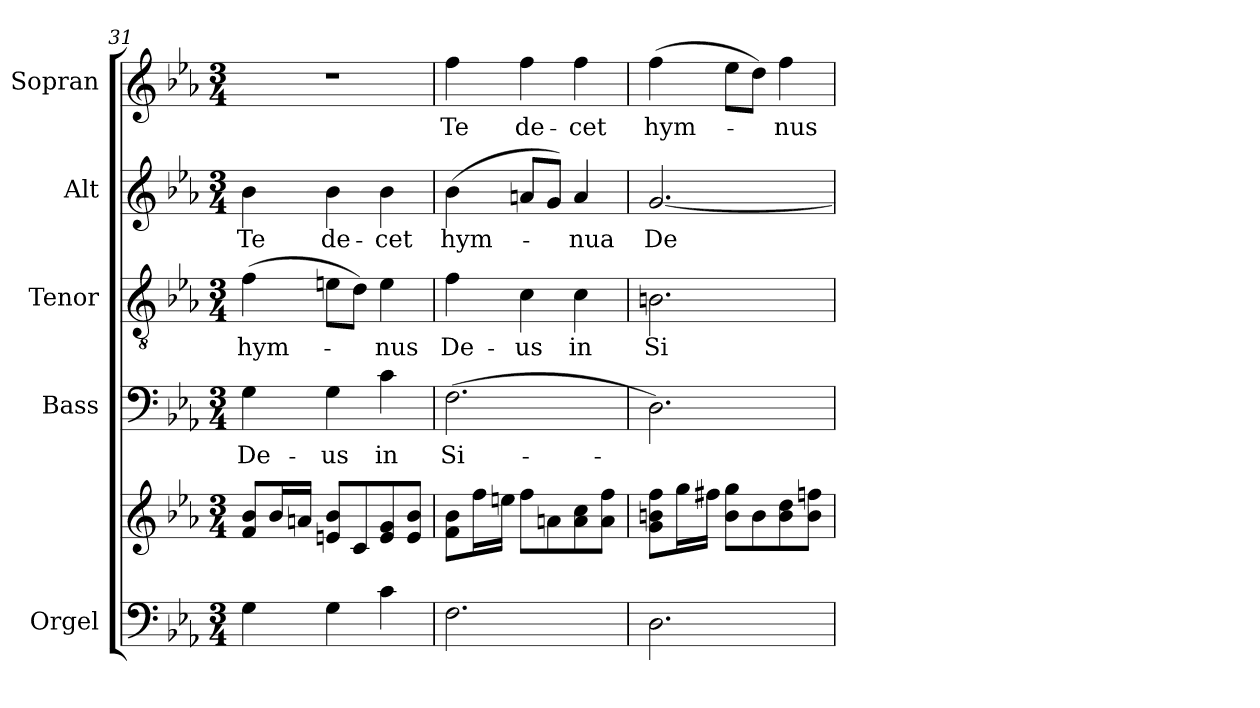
**kern	**kern	**kern	**text	**kern	**text	**kern	**text	**kern	**text
*part5	*part5	*part4	*part4	*part3	*part3	*part2	*part2	*part1	*part1
*staff6	*staff5	*staff4	*staff4	*staff3	*staff3	*staff2	*staff2	*staff1	*staff1
*I"Orgel	*	*I"Bass	*	*I"Tenor	*	*I"Alt	*	*I"Sopran	*
*I'Org.	*	*I'B.	*	*I'T.	*	*I'A.	*	*I'S.	*
*clefF4	*clefG2	*clefF4	*	*clefGv2	*	*clefG2	*	*clefG2	*
*k[b-e-a-]	*k[b-e-a-]	*k[b-e-a-]	*	*k[b-e-a-]	*	*k[b-e-a-]	*	*k[b-e-a-]	*
*E-:	*E-:	*E-:	*	*E-:	*	*E-:	*	*E-:	*
*M3/4	*M3/4	*M3/4	*	*M3/4	*	*M3/4	*	*M3/4	*
=31	=31	=31	=31	=31	=31	=31	=31	=31	=31
!	!	!	!LO:LY:b	!	!LO:LY:b	!	!LO:LY:b	!	!
4G\	8f/ 8b-/L	4G\	De-	(>4f\	hym-	4b-\	Te	2.r	.
.	16b-/L	.	.	.	.	.	.	.	.
.	16an/JJ	.	.	.	.	.	.	.	.
!	!	!	!LO:LY:b	!	!	!	!LO:LY:b	!	!
4G\	8en/ 8b-/L	4G\	-us	8en\L	.	4b-\	de-	.	.
.	8c/	.	.	8d\J)	.	.	.	.	.
!	!	!	!LO:LY:b	!	!LO:LY:b	!	!LO:LY:b	!	!
4c\	8e/ 8g/	4c\	in	4e\	-nus	4b-\	-cet	.	.
.	8e/ 8b-/J	.	.	.	.	.	.	.	.
=32	=32	=32	=32	=32	=32	=32	=32	=32	=32
!	!	!	!LO:LY:b	!	!LO:LY:b	!	!LO:LY:b	!	!LO:LY:b
2.F\	8f\ 8b-\L	(>2.F\	Si-	4f\	De-	(>4b-\	hym-	4ff\	Te
.	16ff\L	.	.	.	.	.	.	.	.
.	16een\JJ	.	.	.	.	.	.	.	.
!	!	!	!	!	!LO:LY:b	!	!	!	!LO:LY:b
.	8ff\L	.	.	4c\	-us	8an/L	.	4ff\	de-
.	8an\	.	.	.	.	8g/J)	.	.	.
!	!	!	!	!	!LO:LY:b	!	!LO:LY:b	!	!LO:LY:b
.	8a\ 8cc\	.	.	4c\	in	4a/	-nua	4ff\	-cet
.	8a\ 8ff\J	.	.	.	.	.	.	.	.
=33	=33	=33	=33	=33	=33	=33	=33	=33	=33
!	!	!	!	!	!LO:LY:b	!	!LO:LY:b	!	!LO:LY:b
2.D\	8g\ 8bn\ 8ff\L	2.D\)	.	2.Bn\	Si-	[2.g/	De-	(>4ff\	hym-
.	16gg\L	.	.	.	.	.	.	.	.
.	16ff#X\JJ	.	.	.	.	.	.	.	.
.	8b\ 8gg\L	.	.	.	.	.	.	8ee-\L	.
.	8b\	.	.	.	.	.	.	8dd\J)	.
!	!	!	!	!	!	!	!	!	!LO:LY:b
.	8b\ 8dd\	.	.	.	.	.	.	4ff\	-nus
.	8b\ 8ffn\J	.	.	.	.	.	.	.	.
=	=	=	=	=	=	=	=	=	=
*-	*-	*-	*-	*-	*-	*-	*-	*-	*-
